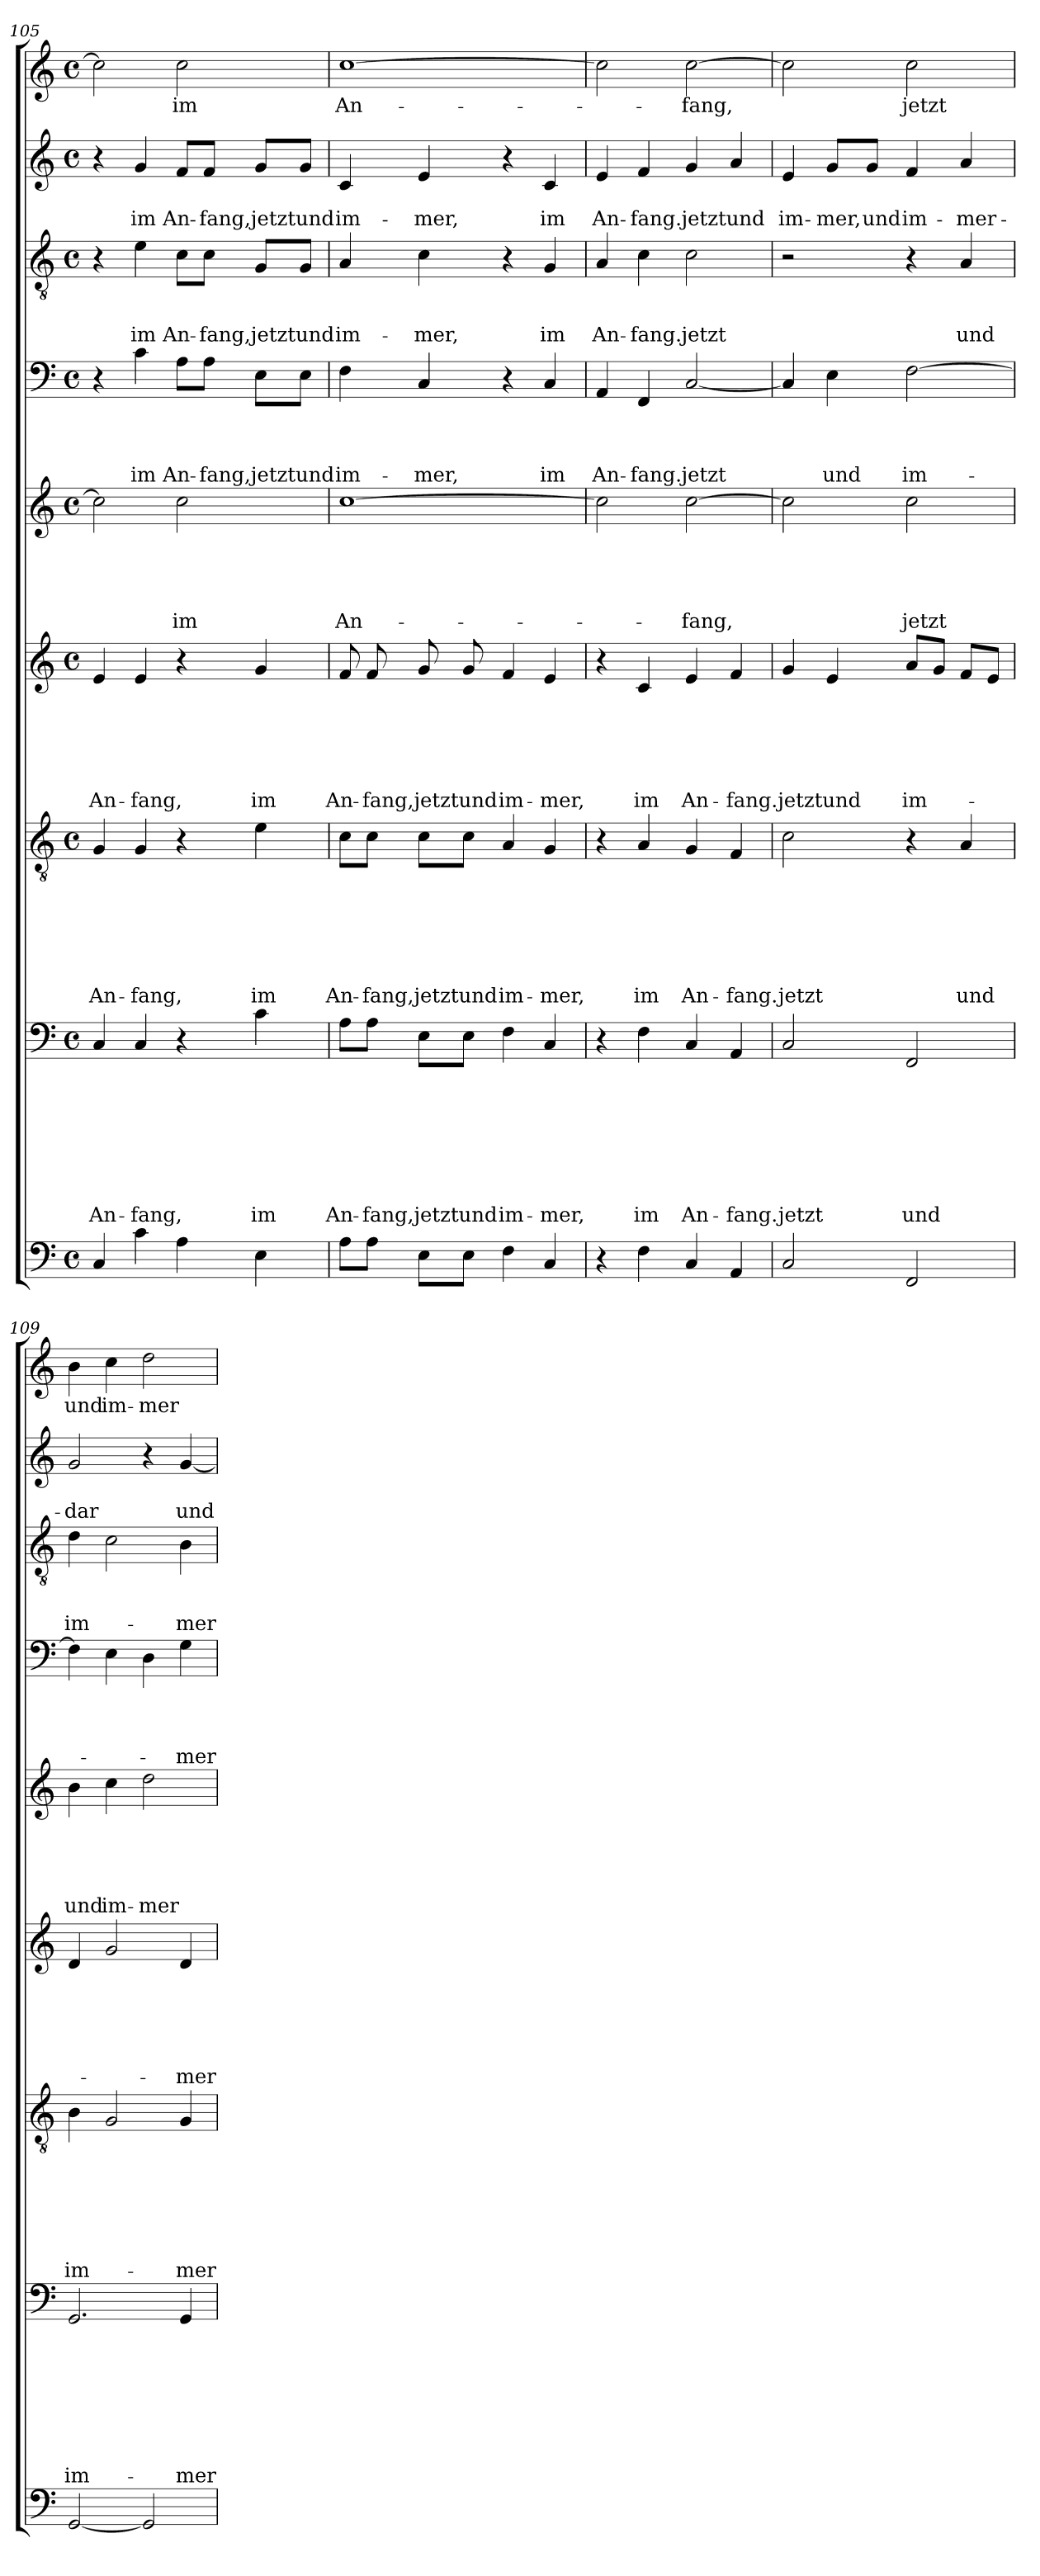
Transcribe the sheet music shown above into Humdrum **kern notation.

**kern	**kern	**text	**text	**text	**text	**text	**text	**text	**text	**kern	**text	**text	**text	**text	**text	**text	**text	**kern	**text	**text	**text	**text	**text	**text	**kern	**text	**text	**text	**text	**text	**kern	**text	**text	**text	**text	**kern	**text	**text	**text	**kern	**text	**text	**kern	**text
*part9	*part8	*part8	*part8	*part8	*part8	*part8	*part8	*part8	*part8	*part7	*part7	*part7	*part7	*part7	*part7	*part7	*part7	*part6	*part6	*part6	*part6	*part6	*part6	*part6	*part5	*part5	*part5	*part5	*part5	*part5	*part4	*part4	*part4	*part4	*part4	*part3	*part3	*part3	*part3	*part2	*part2	*part2	*part1	*part1
*staff9	*staff8	*staff8	*staff8	*staff8	*staff8	*staff8	*staff8	*staff8	*staff8	*staff7	*staff7	*staff7	*staff7	*staff7	*staff7	*staff7	*staff7	*staff6	*staff6	*staff6	*staff6	*staff6	*staff6	*staff6	*staff5	*staff5	*staff5	*staff5	*staff5	*staff5	*staff4	*staff4	*staff4	*staff4	*staff4	*staff3	*staff3	*staff3	*staff3	*staff2	*staff2	*staff2	*staff1	*staff1
*clefF4	*clefF4	*	*	*	*	*	*	*	*	*clefGv2	*	*	*	*	*	*	*	*clefG2	*	*	*	*	*	*	*clefG2	*	*	*	*	*	*clefF4	*	*	*	*	*clefGv2	*	*	*	*clefG2	*	*	*clefG2	*
*k[]	*k[]	*	*	*	*	*	*	*	*	*k[]	*	*	*	*	*	*	*	*k[]	*	*	*	*	*	*	*k[]	*	*	*	*	*	*k[]	*	*	*	*	*k[]	*	*	*	*k[]	*	*	*k[]	*
*C:	*C:	*	*	*	*	*	*	*	*	*C:	*	*	*	*	*	*	*	*C:	*	*	*	*	*	*	*C:	*	*	*	*	*	*C:	*	*	*	*	*C:	*	*	*	*C:	*	*	*C:	*
*M4/4	*M4/4	*	*	*	*	*	*	*	*	*M4/4	*	*	*	*	*	*	*	*M4/4	*	*	*	*	*	*	*M4/4	*	*	*	*	*	*M4/4	*	*	*	*	*M4/4	*	*	*	*M4/4	*	*	*M4/4	*
*met(c)	*met(c)	*	*	*	*	*	*	*	*	*met(c)	*	*	*	*	*	*	*	*met(c)	*	*	*	*	*	*	*met(c)	*	*	*	*	*	*met(c)	*	*	*	*	*met(c)	*	*	*	*met(c)	*	*	*met(c)	*
=105	=105	=105	=105	=105	=105	=105	=105	=105	=105	=105	=105	=105	=105	=105	=105	=105	=105	=105	=105	=105	=105	=105	=105	=105	=105	=105	=105	=105	=105	=105	=105	=105	=105	=105	=105	=105	=105	=105	=105	=105	=105	=105	=105	=105
!	!	!	!	!	!	!	!	!	!LO:LY:b	!	!	!	!	!	!	!	!LO:LY:b	!	!	!	!	!	!	!LO:LY:b	!	!	!	!	!	!	!	!	!	!	!	!	!	!	!	!	!	!	!	!
4C/	4C/	.	.	.	.	.	.	.	An-	4G/	.	.	.	.	.	.	An-	4e/	.	.	.	.	.	An-	2cc\]	.	.	.	.	.	4r	.	.	.	.	4r	.	.	.	4r	.	.	2cc\]	.
!	!	!	!	!	!	!	!	!	!LO:LY:b	!	!	!	!	!	!	!	!LO:LY:b	!	!	!	!	!	!	!LO:LY:b	!	!	!	!	!	!	!	!	!	!	!LO:LY:b	!	!	!	!LO:LY:b	!	!	!LO:LY:b	!	!
4c\	4C/	.	.	.	.	.	.	.	-fang,	4G/	.	.	.	.	.	.	-fang,	4e/	.	.	.	.	.	-fang,	.	.	.	.	.	.	4c\	.	.	.	im	4e\	.	.	im	4g/	.	im	.	.
!	!	!	!	!	!	!	!	!	!	!	!	!	!	!	!	!	!	!	!	!	!	!	!	!	!	!	!	!	!	!LO:LY:b	!	!	!	!	!LO:LY:b	!	!	!	!LO:LY:b	!	!	!LO:LY:b	!	!LO:LY:b
4A\	4r	.	.	.	.	.	.	.	.	4r	.	.	.	.	.	.	.	4r	.	.	.	.	.	.	2cc\	.	.	.	.	im	8A\L	.	.	.	An-	8c\L	.	.	An-	8f/L	.	An-	2cc\	im
!	!	!	!	!	!	!	!	!	!	!	!	!	!	!	!	!	!	!	!	!	!	!	!	!	!	!	!	!	!	!	!	!	!	!	!LO:LY:b	!	!	!	!LO:LY:b	!	!	!LO:LY:b	!	!
.	.	.	.	.	.	.	.	.	.	.	.	.	.	.	.	.	.	.	.	.	.	.	.	.	.	.	.	.	.	.	8A\J	.	.	.	-fang,	8c\J	.	.	-fang,	8f/J	.	-fang,	.	.
!	!	!	!	!	!	!	!	!	!LO:LY:b	!	!	!	!	!	!	!	!LO:LY:b	!	!	!	!	!	!	!LO:LY:b	!	!	!	!	!	!	!	!	!	!	!LO:LY:b	!	!	!	!LO:LY:b	!	!	!LO:LY:b	!	!
4E\	4c\	.	.	.	.	.	.	.	im	4e\	.	.	.	.	.	.	im	4g/	.	.	.	.	.	im	.	.	.	.	.	.	8E\L	.	.	.	jetzt	8G/L	.	.	jetzt	8g/L	.	jetzt	.	.
!	!	!	!	!	!	!	!	!	!	!	!	!	!	!	!	!	!	!	!	!	!	!	!	!	!	!	!	!	!	!	!	!	!	!	!LO:LY:b	!	!	!	!LO:LY:b	!	!	!LO:LY:b	!	!
.	.	.	.	.	.	.	.	.	.	.	.	.	.	.	.	.	.	.	.	.	.	.	.	.	.	.	.	.	.	.	8E\J	.	.	.	und	8G/J	.	.	und	8g/J	.	und	.	.
=106	=106	=106	=106	=106	=106	=106	=106	=106	=106	=106	=106	=106	=106	=106	=106	=106	=106	=106	=106	=106	=106	=106	=106	=106	=106	=106	=106	=106	=106	=106	=106	=106	=106	=106	=106	=106	=106	=106	=106	=106	=106	=106	=106	=106
!	!	!	!	!	!	!	!	!	!LO:LY:b	!	!	!	!	!	!	!	!LO:LY:b	!	!	!	!	!	!	!LO:LY:b	!	!	!	!	!	!LO:LY:b	!	!	!	!	!LO:LY:b	!	!	!	!LO:LY:b	!	!	!LO:LY:b	!	!LO:LY:b
8A\L	8A\L	.	.	.	.	.	.	.	An-	8c\L	.	.	.	.	.	.	An-	8f/	.	.	.	.	.	An-	[1cc	.	.	.	.	An-	4F\	.	.	.	im-	4A/	.	.	im-	4c/	.	im-	[1cc	An-
!	!	!	!	!	!	!	!	!	!LO:LY:b	!	!	!	!	!	!	!	!LO:LY:b	!	!	!	!	!	!	!LO:LY:b	!	!	!	!	!	!	!	!	!	!	!	!	!	!	!	!	!	!	!	!
8A\J	8A\J	.	.	.	.	.	.	.	-fang,	8c\J	.	.	.	.	.	.	-fang,	8f/	.	.	.	.	.	-fang,	.	.	.	.	.	.	.	.	.	.	.	.	.	.	.	.	.	.	.	.
!	!	!	!	!	!	!	!	!	!LO:LY:b	!	!	!	!	!	!	!	!LO:LY:b	!	!	!	!	!	!	!LO:LY:b	!	!	!	!	!	!	!	!	!	!	!LO:LY:b	!	!	!	!LO:LY:b	!	!	!LO:LY:b	!	!
8E\L	8E\L	.	.	.	.	.	.	.	jetzt	8c\L	.	.	.	.	.	.	jetzt	8g/	.	.	.	.	.	jetzt	.	.	.	.	.	.	4C/	.	.	.	-mer,	4c\	.	.	-mer,	4e/	.	-mer,	.	.
!	!	!	!	!	!	!	!	!	!LO:LY:b	!	!	!	!	!	!	!	!LO:LY:b	!	!	!	!	!	!	!LO:LY:b	!	!	!	!	!	!	!	!	!	!	!	!	!	!	!	!	!	!	!	!
8E\J	8E\J	.	.	.	.	.	.	.	und	8c\J	.	.	.	.	.	.	und	8g/	.	.	.	.	.	und	.	.	.	.	.	.	.	.	.	.	.	.	.	.	.	.	.	.	.	.
!	!	!	!	!	!	!	!	!	!LO:LY:b	!	!	!	!	!	!	!	!LO:LY:b	!	!	!	!	!	!	!LO:LY:b	!	!	!	!	!	!	!	!	!	!	!	!	!	!	!	!	!	!	!	!
4F\	4F\	.	.	.	.	.	.	.	im-	4A/	.	.	.	.	.	.	im-	4f/	.	.	.	.	.	im-	.	.	.	.	.	.	4r	.	.	.	.	4r	.	.	.	4r	.	.	.	.
!	!	!	!	!	!	!	!	!	!LO:LY:b	!	!	!	!	!	!	!	!LO:LY:b	!	!	!	!	!	!	!LO:LY:b	!	!	!	!	!	!	!	!	!	!	!LO:LY:b	!	!	!	!LO:LY:b	!	!	!LO:LY:b	!	!
4C/	4C/	.	.	.	.	.	.	.	-mer,	4G/	.	.	.	.	.	.	-mer,	4e/	.	.	.	.	.	-mer,	.	.	.	.	.	.	4C/	.	.	.	im	4G/	.	.	im	4c/	.	im	.	.
=107	=107	=107	=107	=107	=107	=107	=107	=107	=107	=107	=107	=107	=107	=107	=107	=107	=107	=107	=107	=107	=107	=107	=107	=107	=107	=107	=107	=107	=107	=107	=107	=107	=107	=107	=107	=107	=107	=107	=107	=107	=107	=107	=107	=107
!	!	!	!	!	!	!	!	!	!	!	!	!	!	!	!	!	!	!	!	!	!	!	!	!	!	!	!	!	!	!	!	!	!	!	!LO:LY:b	!	!	!	!LO:LY:b	!	!	!LO:LY:b	!	!
4r	4r	.	.	.	.	.	.	.	.	4r	.	.	.	.	.	.	.	4r	.	.	.	.	.	.	2cc\]	.	.	.	.	.	4AA/	.	.	.	An-	4A/	.	.	An-	4e/	.	An-	2cc\]	.
!	!	!	!	!	!	!	!	!	!LO:LY:b	!	!	!	!	!	!	!	!LO:LY:b	!	!	!	!	!	!	!LO:LY:b	!	!	!	!	!	!	!	!	!	!	!LO:LY:b	!	!	!	!LO:LY:b	!	!	!LO:LY:b	!	!
4F\	4F\	.	.	.	.	.	.	.	im	4A/	.	.	.	.	.	.	im	4c/	.	.	.	.	.	im	.	.	.	.	.	.	4FF/	.	.	.	-fang.	4c\	.	.	-fang.	4f/	.	-fang.	.	.
!	!	!	!	!	!	!	!	!	!LO:LY:b	!	!	!	!	!	!	!	!LO:LY:b	!	!	!	!	!	!	!LO:LY:b	!	!	!	!	!	!LO:LY:b	!	!	!	!	!LO:LY:b	!	!	!	!LO:LY:b	!	!	!LO:LY:b	!	!LO:LY:b
4C/	4C/	.	.	.	.	.	.	.	An-	4G/	.	.	.	.	.	.	An-	4e/	.	.	.	.	.	An-	[2cc\	.	.	.	.	-fang,	[2C/	.	.	.	jetzt	2c\	.	.	jetzt	4g/	.	jetzt	[2cc\	-fang,
!	!	!	!	!	!	!	!	!	!LO:LY:b	!	!	!	!	!	!	!	!LO:LY:b	!	!	!	!	!	!	!LO:LY:b	!	!	!	!	!	!	!	!	!	!	!	!	!	!	!	!	!	!LO:LY:b	!	!
4AA/	4AA/	.	.	.	.	.	.	.	-fang.	4F/	.	.	.	.	.	.	-fang.	4f/	.	.	.	.	.	-fang.	.	.	.	.	.	.	.	.	.	.	.	.	.	.	.	4a/	.	und	.	.
!!LO:PB:g=z
=108	=108	=108	=108	=108	=108	=108	=108	=108	=108	=108	=108	=108	=108	=108	=108	=108	=108	=108	=108	=108	=108	=108	=108	=108	=108	=108	=108	=108	=108	=108	=108	=108	=108	=108	=108	=108	=108	=108	=108	=108	=108	=108	=108	=108
!	!	!	!	!	!	!	!	!	!LO:LY:b	!	!	!	!	!	!	!	!LO:LY:b	!	!	!	!	!	!	!LO:LY:b	!	!	!	!	!	!	!	!	!	!	!	!	!	!	!	!	!	!LO:LY:b	!	!
2C/	2C/	.	.	.	.	.	.	.	jetzt	2c\	.	.	.	.	.	.	jetzt	4g/	.	.	.	.	.	jetzt	2cc\]	.	.	.	.	.	4C/]	.	.	.	.	2r	.	.	.	4e/	.	im-	2cc\]	.
!	!	!	!	!	!	!	!	!	!	!	!	!	!	!	!	!	!	!	!	!	!	!	!	!LO:LY:b	!	!	!	!	!	!	!	!	!	!	!LO:LY:b	!	!	!	!	!	!	!LO:LY:b	!	!
.	.	.	.	.	.	.	.	.	.	.	.	.	.	.	.	.	.	4e/	.	.	.	.	.	und	.	.	.	.	.	.	4E\	.	.	.	und	.	.	.	.	8g/L	.	-mer,	.	.
!	!	!	!	!	!	!	!	!	!	!	!	!	!	!	!	!	!	!	!	!	!	!	!	!	!	!	!	!	!	!	!	!	!	!	!	!	!	!	!	!	!	!LO:LY:b	!	!
.	.	.	.	.	.	.	.	.	.	.	.	.	.	.	.	.	.	.	.	.	.	.	.	.	.	.	.	.	.	.	.	.	.	.	.	.	.	.	.	8g/J	.	und	.	.
!	!	!	!	!	!	!	!	!	!LO:LY:b	!	!	!	!	!	!	!	!	!	!	!	!	!	!	!LO:LY:b	!	!	!	!	!	!LO:LY:b	!	!	!	!	!LO:LY:b	!	!	!	!	!	!	!LO:LY:b	!	!LO:LY:b
2FF/	2FF/	.	.	.	.	.	.	.	und	4r	.	.	.	.	.	.	.	8a/L	.	.	.	.	.	im-	2cc\	.	.	.	.	jetzt	[2F\	.	.	.	im-	4r	.	.	.	4f/	.	im-	2cc\	jetzt
.	.	.	.	.	.	.	.	.	.	.	.	.	.	.	.	.	.	8g/J	.	.	.	.	.	.	.	.	.	.	.	.	.	.	.	.	.	.	.	.	.	.	.	.	.	.
!	!	!	!	!	!	!	!	!	!	!	!	!	!	!	!	!	!LO:LY:b	!	!	!	!	!	!	!	!	!	!	!	!	!	!	!	!	!	!	!	!	!	!LO:LY:b	!	!	!LO:LY:b	!	!
.	.	.	.	.	.	.	.	.	.	4A/	.	.	.	.	.	.	und	8f/L	.	.	.	.	.	.	.	.	.	.	.	.	.	.	.	.	.	4A/	.	.	und	4a/	.	-mer-	.	.
.	.	.	.	.	.	.	.	.	.	.	.	.	.	.	.	.	.	8e/J	.	.	.	.	.	.	.	.	.	.	.	.	.	.	.	.	.	.	.	.	.	.	.	.	.	.
=109	=109	=109	=109	=109	=109	=109	=109	=109	=109	=109	=109	=109	=109	=109	=109	=109	=109	=109	=109	=109	=109	=109	=109	=109	=109	=109	=109	=109	=109	=109	=109	=109	=109	=109	=109	=109	=109	=109	=109	=109	=109	=109	=109	=109
!	!	!	!	!	!	!	!	!	!LO:LY:b	!	!	!	!	!	!	!	!LO:LY:b	!	!	!	!	!	!	!	!	!	!	!	!	!LO:LY:b	!	!	!	!	!	!	!	!	!LO:LY:b	!	!	!LO:LY:b	!	!LO:LY:b
[2GG/	2.GG/	.	.	.	.	.	.	.	im-	4B\	.	.	.	.	.	.	im-	4d/	.	.	.	.	.	.	4b\	.	.	.	.	und	4F\]	.	.	.	.	4d\	.	.	im-	2g/	.	-dar	4b\	und
!	!	!	!	!	!	!	!	!	!	!	!	!	!	!	!	!	!	!	!	!	!	!	!	!	!	!	!	!	!	!LO:LY:b	!	!	!	!	!	!	!	!	!	!	!	!	!	!LO:LY:b
.	.	.	.	.	.	.	.	.	.	2G/	.	.	.	.	.	.	.	2g/	.	.	.	.	.	.	4cc\	.	.	.	.	im-	4E\	.	.	.	.	2c\	.	.	.	.	.	.	4cc\	im-
!	!	!	!	!	!	!	!	!	!	!	!	!	!	!	!	!	!	!	!	!	!	!	!	!	!	!	!	!	!	!LO:LY:b	!	!	!	!	!	!	!	!	!	!	!	!	!	!LO:LY:b
2GG/]	.	.	.	.	.	.	.	.	.	.	.	.	.	.	.	.	.	.	.	.	.	.	.	.	2dd\	.	.	.	.	-mer-	4D\	.	.	.	.	.	.	.	.	4r	.	.	2dd\	-mer-
!	!	!	!	!	!	!	!	!	!LO:LY:b	!	!	!	!	!	!	!	!LO:LY:b	!	!	!	!	!	!	!LO:LY:b	!	!	!	!	!	!	!	!	!	!	!LO:LY:b	!	!	!	!LO:LY:b	!	!	!LO:LY:b	!	!
.	4GG/	.	.	.	.	.	.	.	-mer-	4G/	.	.	.	.	.	.	-mer-	4d/	.	.	.	.	.	-mer-	.	.	.	.	.	.	4G\	.	.	.	-mer-	4B\	.	.	-mer-	[4g/	.	und	.	.
=	=	=	=	=	=	=	=	=	=	=	=	=	=	=	=	=	=	=	=	=	=	=	=	=	=	=	=	=	=	=	=	=	=	=	=	=	=	=	=	=	=	=	=	=
*-	*-	*-	*-	*-	*-	*-	*-	*-	*-	*-	*-	*-	*-	*-	*-	*-	*-	*-	*-	*-	*-	*-	*-	*-	*-	*-	*-	*-	*-	*-	*-	*-	*-	*-	*-	*-	*-	*-	*-	*-	*-	*-	*-	*-
